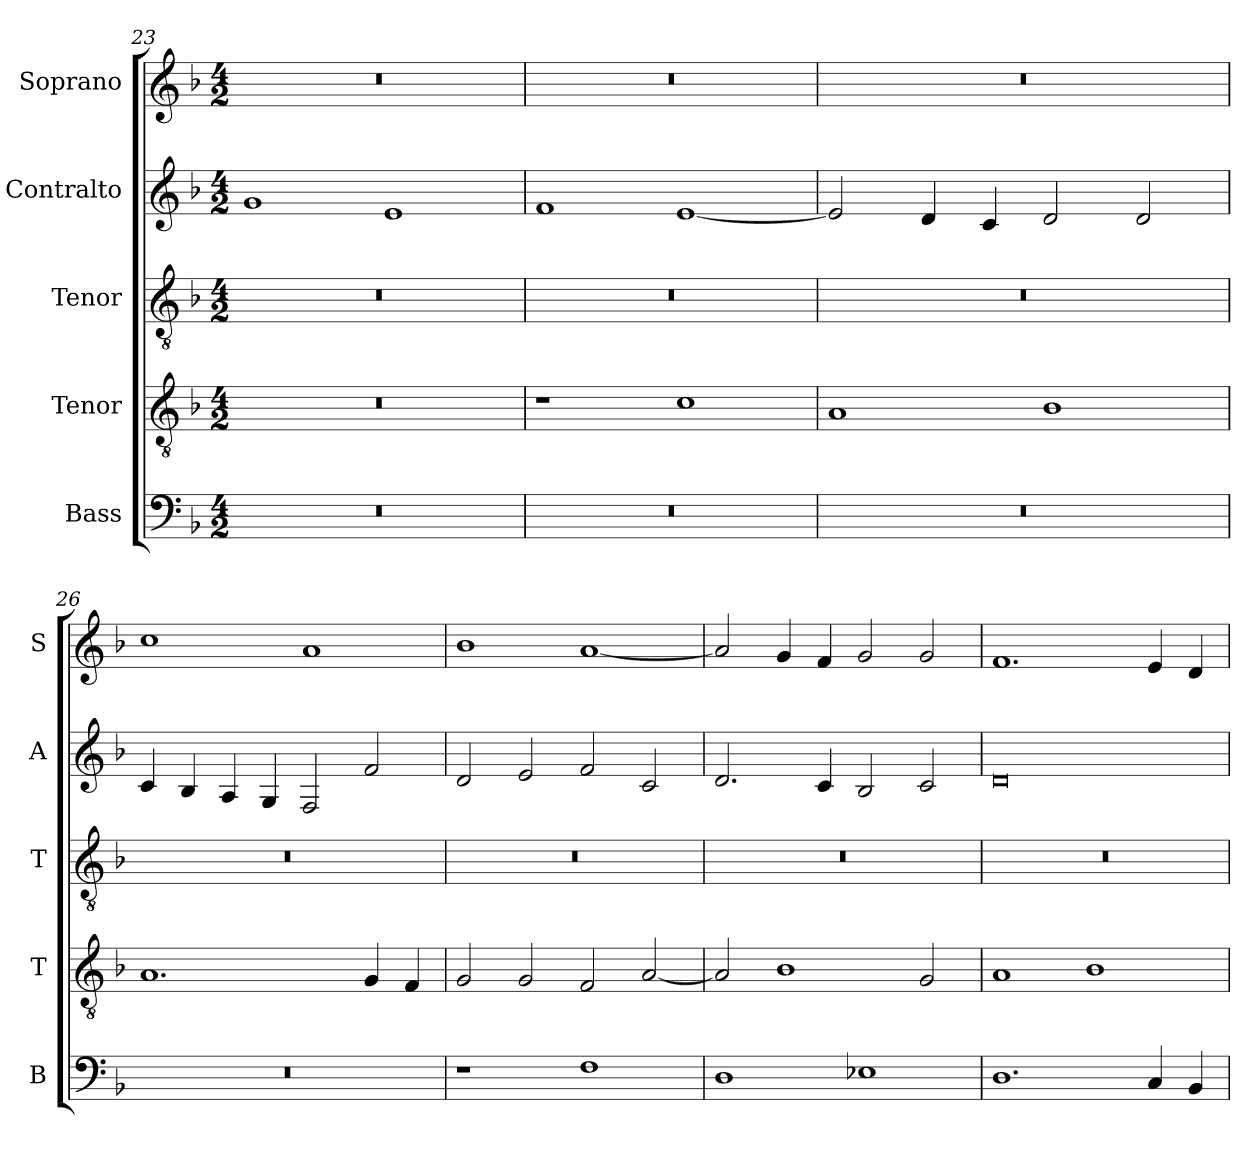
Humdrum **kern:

**kern	**kern	**kern	**kern	**kern
*part5	*part4	*part3	*part2	*part1
*staff5	*staff4	*staff3	*staff2	*staff1
*I"Bass	*I"Tenor	*I"Tenor	*I"Contralto	*I"Soprano
*I'B	*I'T	*I'T	*I'A	*I'S
*clefF4	*clefGv2	*clefGv2	*clefG2	*clefG2
*k[b-]	*k[b-]	*k[b-]	*k[b-]	*k[b-]
*F:ion	*F:ion	*F:ion	*F:ion	*F:ion
*M4/2	*M4/2	*M4/2	*M4/2	*M4/2
=23	=23	=23	=23	=23
0r	0r	0r	1g	0r
.	.	.	1e	.
=24	=24	=24	=24	=24
0r	1r	0r	1f	0r
.	1c	.	[1e	.
=25	=25	=25	=25	=25
0r	1A	0r	2e]	0r
.	.	.	4d	.
.	.	.	4c	.
.	1B-	.	2d	.
.	.	.	2d	.
=26	=26	=26	=26	=26
0r	1.A	0r	4c	1cc
.	.	.	4B-	.
.	.	.	4A	.
.	.	.	4G	.
.	.	.	2F	1a
.	4G	.	2f	.
.	4F	.	.	.
=27	=27	=27	=27	=27
1r	2G	0r	2d	1b-
.	2G	.	2e	.
1F	2F	.	2f	[1a
.	[2A	.	2c	.
=28	=28	=28	=28	=28
1D	2A]	0r	2.d	2a]
.	1B-	.	.	4g
.	.	.	4c	4f
1E-X	.	.	2B-	2g
.	2G	.	2c	2g
=29	=29	=29	=29	=29
1.D	1A	0r	0d	1.f
.	1B-	.	.	.
4C	.	.	.	4e
4BB-	.	.	.	4d
=	=	=	=	=
*-	*-	*-	*-	*-
